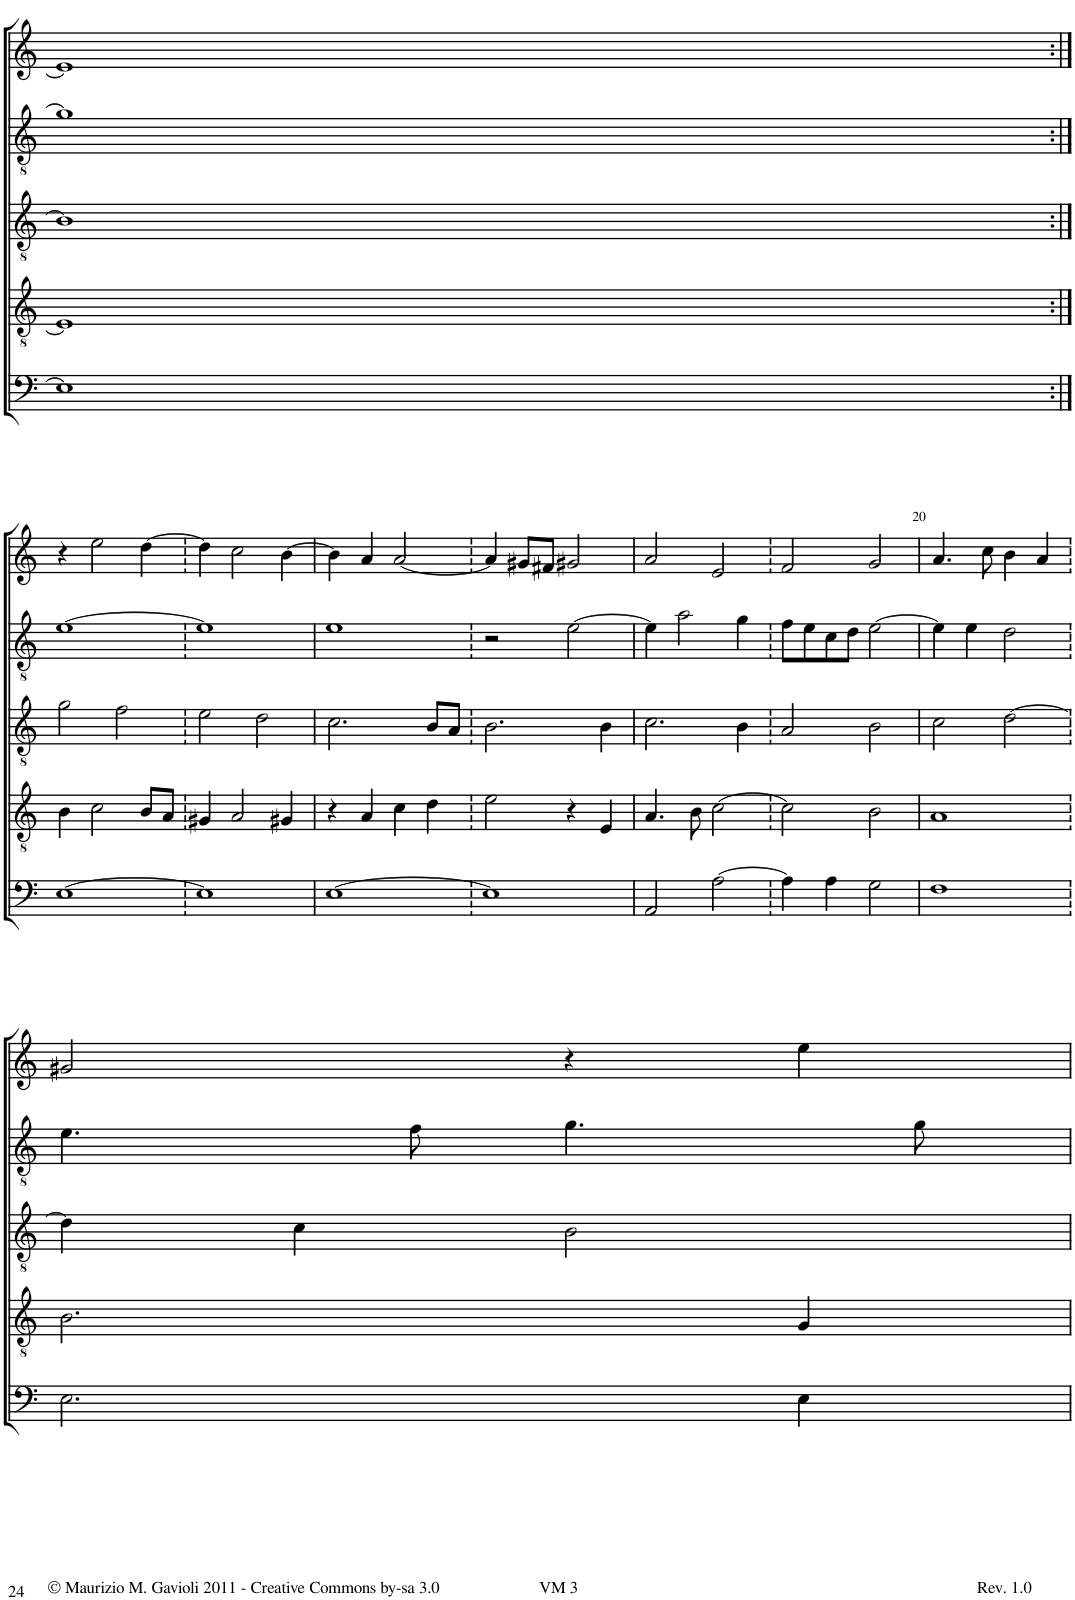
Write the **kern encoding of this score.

**kern	**kern	**kern	**kern	**kern
*part5	*part4	*part3	*part2	*part1
*staff5	*staff4	*staff3	*staff2	*staff1
*I"Bassus	*I"Quintus	*I"Tenor	*I"Altus	*I"Cantus
!!LO:PB:g=z
*clefF4	*clefGv2	*clefGv2	*clefGv2	*clefG2
*k[]	*k[]	*k[]	*k[]	*k[]
*M2/2	*M2/2	*M2/2	*M2/2	*M2/2
=16X114	=16X114	=16X114	=16X114	=16X114
1E]	1E]	1B]	1g#]	1e]
!!LO:LB:g=z
=17:|!	=17:|!	=17:|!	=17:|!	=17:|!
[1E	4B\	2g\	[1e	4r
.	2c\	.	.	2ee\
.	.	2f\	.	.
.	8B/L	.	.	[4dd\
.	8A/J	.	.	.
=17X115	=17X115	=17X115	=17X115	=17X115
1E]	4G#X/	2e\	1e]	4dd\]
.	2A/	.	.	2cc\
.	.	2d\	.	.
.	4G#X/	.	.	[4b\
=18	=18	=18	=18	=18
[1E	4r	2.c\	1e	4b\]
.	4A/	.	.	4a/
.	4c\	.	.	[2a/
.	4d\	8B/L	.	.
.	.	8A/J	.	.
=18X116	=18X116	=18X116	=18X116	=18X116
1E]	2e\	2.B\	2r	4a/]
.	.	.	.	8g#X/L
.	.	.	.	8f#X/J
.	4r	.	[2e\	2g#X/
.	4E/	4B\	.	.
=19	=19	=19	=19	=19
2AA/	4.A/	2.c\	4e\]	2a/
.	.	.	2a\	.
.	8B\	.	.	.
[2A\	[2c\	.	.	2e/
.	.	4B\	4g\	.
=19X117	=19X117	=19X117	=19X117	=19X117
4A\]	2c\]	2A/	8f\L	2f/
.	.	.	8e\	.
4A\	.	.	8c\	.
.	.	.	8d\J	.
2G\	2B\	2B\	[2e\	2g/
=20	=20	=20	=20	=20
1F	1A	2c\	4e\]	4.a/
.	.	.	4e\	.
.	.	.	.	8cc\
.	.	[2d\	2d\	4b\
.	.	.	.	4a/
!!LO:LB:g=z
=20X118	=20X118	=20X118	=20X118	=20X118
2.E\	2.B\	4d\]	4.e\	2g#X/
.	.	4c\	.	.
.	.	.	8f\	.
.	.	2B\	4.g\	4r
4E\	4G/	.	.	4ee\
.	.	.	8g\	.
=	=	=	=	=
*-	*-	*-	*-	*-
